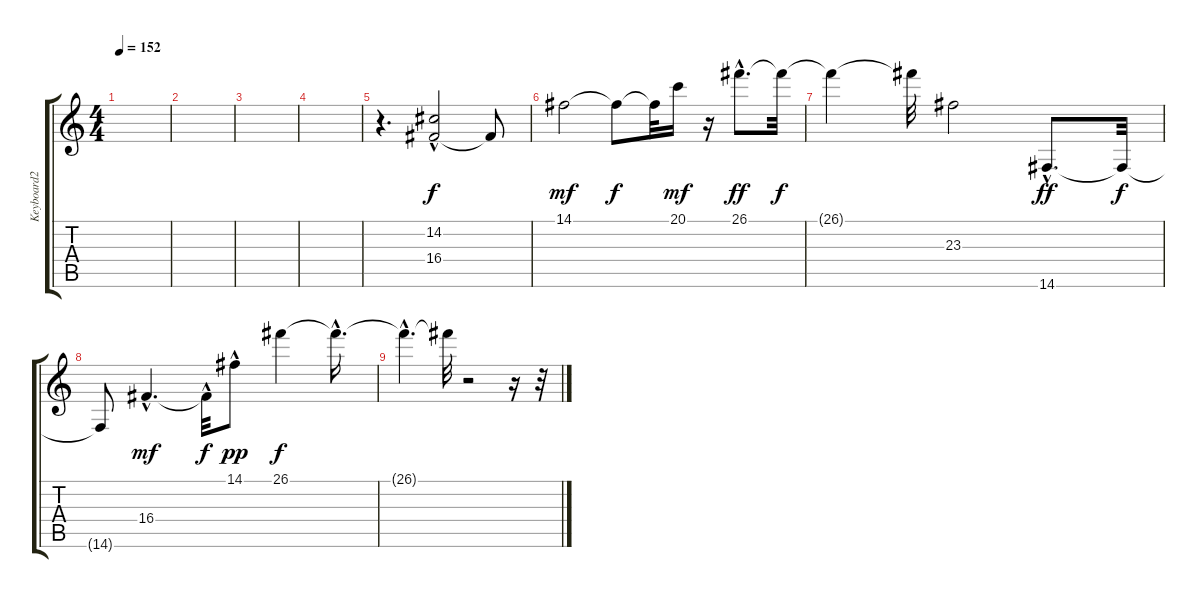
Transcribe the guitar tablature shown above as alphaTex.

\track ("Keyboard2" "Keyboard2") {instrument acousticgrandpiano}
\staff {score tabs}
\tuning (E4 B3 G3 D3 A2 E2) {hide}
\ts (4 4)
\tempo 152
\clef g2
\ks c
|
|
|
|
r.4{d} (14.2{hac} 16.4).2 16.4{t}.8{dy f} |
14.1.2{dy mf} 14.1{t}.8{dy f} 14.1{t}.32 20.1.16{dy mf} r.16 26.1{hac}.8{d dy ff} 26.1{t}.32{dy f} |
26.1{t}.4 26.1{t}.32 23.3.2 14.6{hac}.8{d dy ff} 14.6{t}.32{dy f} |
14.6{t}.8 16.4{hac}.4{d dy mf} 16.4{hac t}.32{dy f} 14.1{hac}.8{dy pp} 26.1.4{dy f} 26.1{hac t}.16{d} |
26.1{hac t}.4{d} 26.1{t}.32 r.2 r.16 r.32
